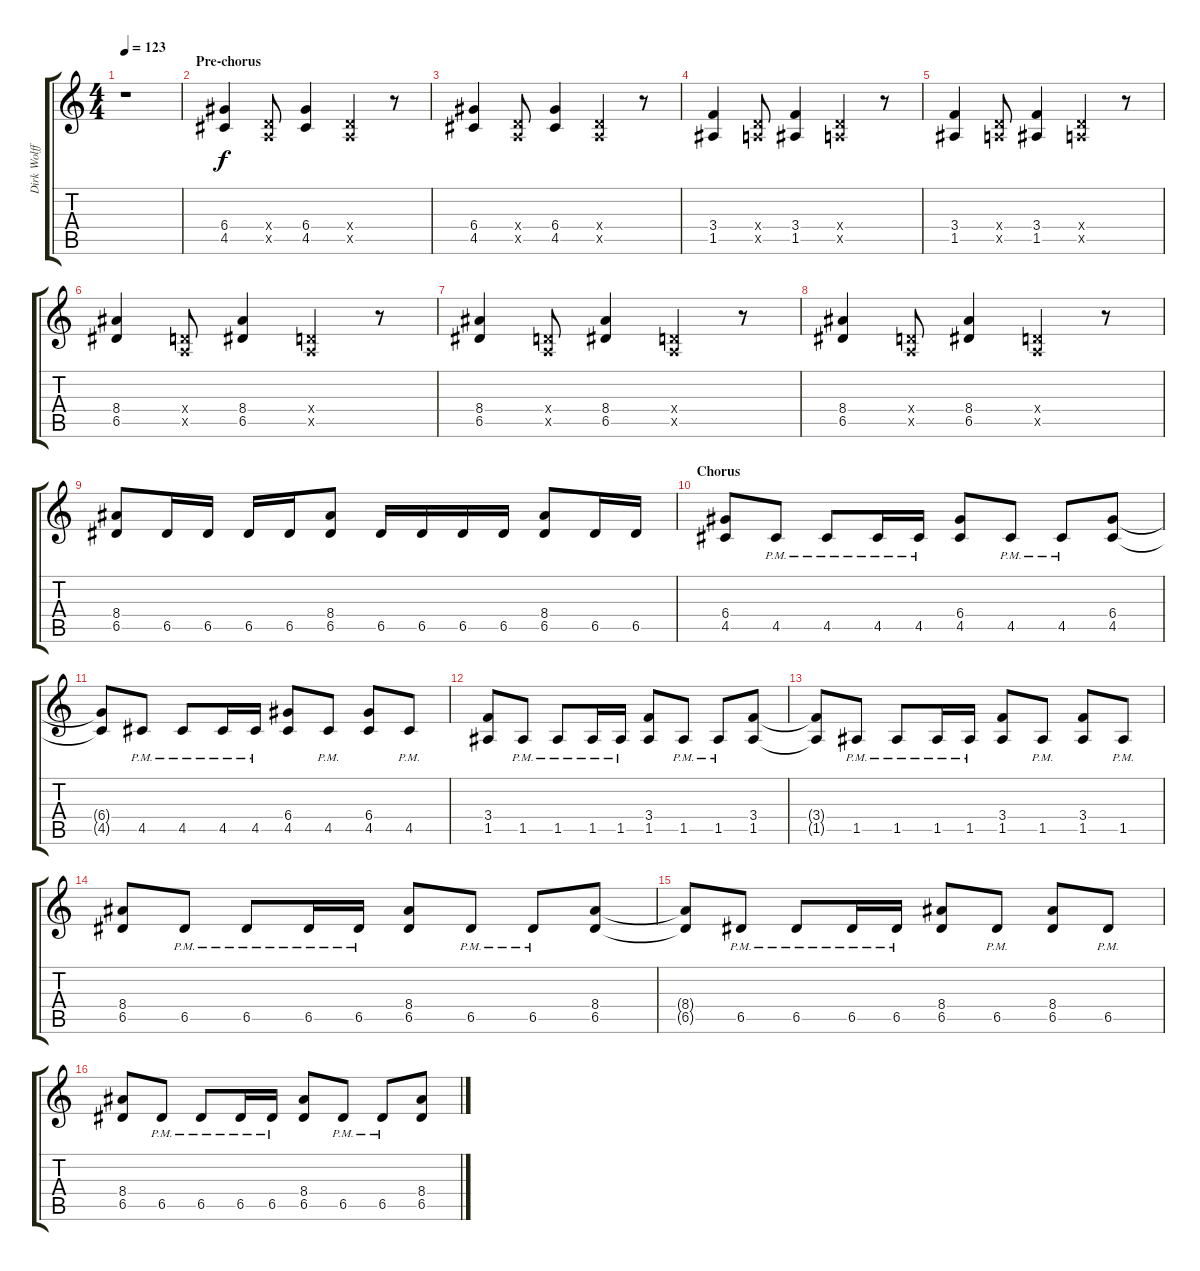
\track ("Dirk Wolff" "Dirk Wolff") {instrument distortionguitar}
\staff {score tabs}
\tuning (E4 B3 G3 D3 A2 E2) {hide}
\ts (4 4)
\tempo 123
\clef g2
\ks c
r.1{dy f} |
\section ("" "Pre-chorus")
(6.4 4.5).4{volume 13} (0.4{x} 0.5{x}).8 (6.4 4.5).4 (0.4{x} 0.5{x}).4 r.8 |
(6.4 4.5).4 (0.4{x} 0.5{x}).8 (6.4 4.5).4 (0.4{x} 0.5{x}).4 r.8 |
(3.4 1.5).4 (0.4{x} 0.5{x}).8 (3.4 1.5).4 (0.4{x} 0.5{x}).4 r.8 |
(3.4 1.5).4 (0.4{x} 0.5{x}).8 (3.4 1.5).4 (0.4{x} 0.5{x}).4 r.8 |
(8.4 6.5).4 (0.4{x} 0.5{x}).8 (8.4 6.5).4 (0.4{x} 0.5{x}).4 r.8 |
(8.4 6.5).4 (0.4{x} 0.5{x}).8 (8.4 6.5).4 (0.4{x} 0.5{x}).4 r.8 |
(8.4 6.5).4 (0.4{x} 0.5{x}).8 (8.4 6.5).4 (0.4{x} 0.5{x}).4 r.8 |
(8.4 6.5).8 6.5.16 6.5.16 6.5.16 6.5.16 (8.4 6.5).8 6.5.16 6.5.16 6.5.16 6.5.16 (8.4 6.5).8 6.5.16 6.5.16 |
\section ("" "Chorus")
(6.4 4.5).8 4.5{pm}.8 4.5{pm}.8 4.5{pm}.16 4.5{pm}.16 (6.4 4.5).8 4.5{pm}.8 4.5{pm}.8 (6.4 4.5).8 |
(6.4{t} 4.5{t}).8 4.5{pm}.8 4.5{pm}.8 4.5{pm}.16 4.5{pm}.16 (6.4 4.5).8 4.5{pm}.8 (6.4 4.5).8 4.5{pm}.8 |
(3.4 1.5).8 1.5{pm}.8 1.5{pm}.8 1.5{pm}.16 1.5{pm}.16 (3.4 1.5).8 1.5{pm}.8 1.5{pm}.8 (3.4 1.5).8 |
(3.4{t} 1.5{t}).8 1.5{pm}.8 1.5{pm}.8 1.5{pm}.16 1.5{pm}.16 (3.4 1.5).8 1.5{pm}.8 (3.4 1.5).8 1.5{pm}.8 |
(8.4 6.5).8 6.5{pm}.8 6.5{pm}.8 6.5{pm}.16 6.5{pm}.16 (8.4 6.5).8 6.5{pm}.8 6.5{pm}.8 (8.4 6.5).8 |
(8.4{t} 6.5{t}).8 6.5{pm}.8 6.5{pm}.8 6.5{pm}.16 6.5{pm}.16 (8.4 6.5).8 6.5{pm}.8 (8.4 6.5).8 6.5{pm}.8 |
(8.4 6.5).8 6.5{pm}.8 6.5{pm}.8 6.5{pm}.16 6.5{pm}.16 (8.4 6.5).8 6.5{pm}.8 6.5{pm}.8 (8.4 6.5).8
